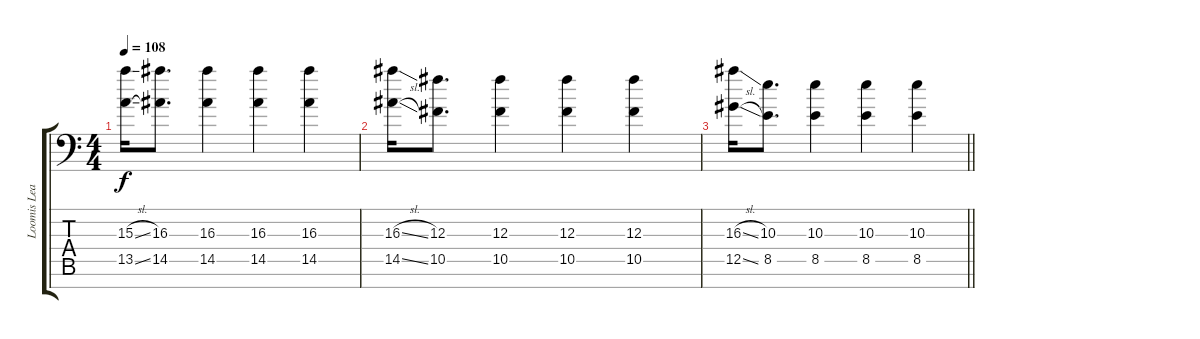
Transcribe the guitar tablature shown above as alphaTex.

\track ("Loomis Lead 2" "Loomis Lea") {instrument distortionguitar}
\staff {score tabs}
\tuning (Eb4 Bb3 Gb3 Db3 Ab2 Eb2 Bb1) {hide}
\ts (4 4)
\tempo 108
\clef f4
\ks c
(15.3{sl} 13.5{sl}).16{dy f} (16.3 14.5).8{d} (16.3 14.5).4 (16.3 14.5).4 (16.3 14.5).4 |
(16.3{sl} 14.5{sl}).16 (12.3 10.5).8{d} (12.3 10.5).4 (12.3 10.5).4 (12.3 10.5).4 |
\barLineRight lightlight
(16.3{sl} 12.5{sl}).16 (10.3 8.5).8{d} (10.3 8.5).4 (10.3 8.5).4 (10.3 8.5).4
